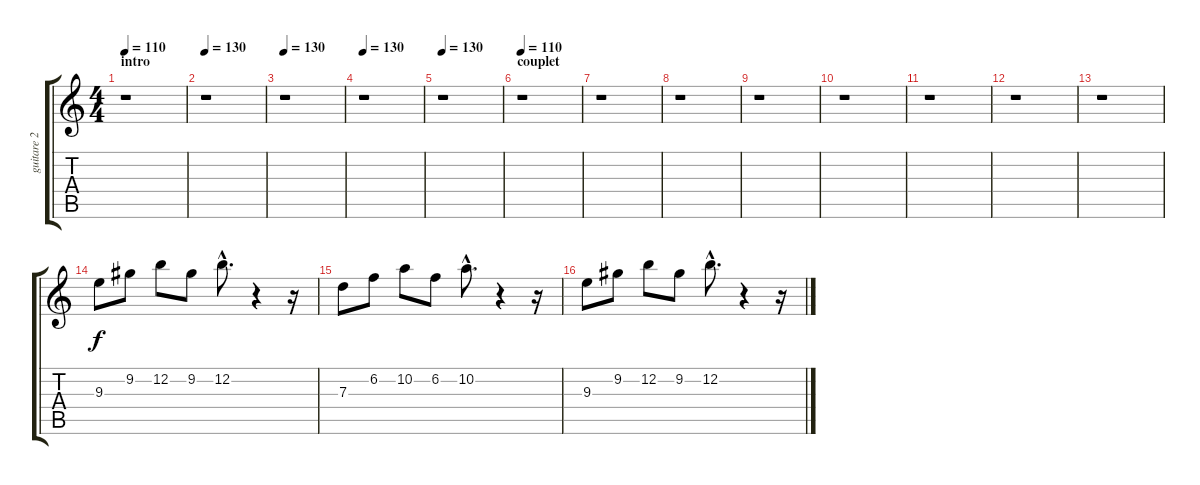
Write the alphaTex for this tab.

\track ("guitare 2" "guitare 2") {instrument electricguitarclean}
\staff {score tabs}
\tuning (E4 B3 G3 D3 A2 E2) {hide}
\ts (4 4)
\section ("" "intro")
\tempo 110
\tempo 130
\tempo 110
\clef g2
\ks c
r.1{dy f instrument electricguitarclean} |
\tempo 130
r.1 |
\tempo 130
r.1 |
\tempo 130
r.1 |
\tempo 130
r.1 |
\section ("" "couplet")
\tempo 110
r.1 |
r.1 |
r.1 |
r.1 |
r.1 |
r.1 |
r.1 |
r.1 |
9.3.8 9.2.8 12.2.8 9.2.8 12.2{hac}.8{d} r.4 r.16 |
7.3.8 6.2.8 10.2.8 6.2.8 10.2{hac}.8{d} r.4 r.16 |
9.3.8 9.2.8 12.2.8 9.2.8 12.2{hac}.8{d} r.4 r.16
